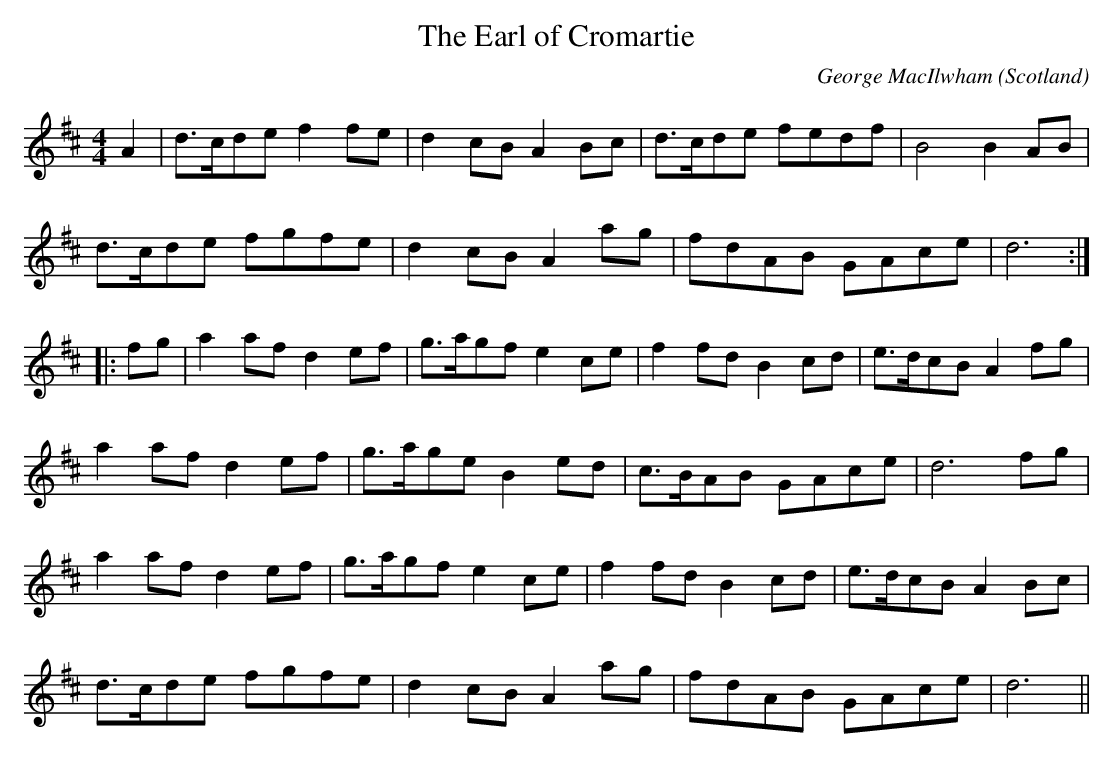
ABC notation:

X:1
T:Earl of Cromartie, The
C:George MacIlwham
O:Scotland
M:4/4
L:1/8
K:D
A2|d>cde f2fe|d2cB A2Bc|d>cde fedf|B4 B2AB|!
d>cde fgfe|d2cB A2ag|fdAB GAce|d6:|!
|:fg|a2af d2ef|g>agf e2ce|f2fd B2cd|e>dcB A2fg|!
a2af d2ef|g>age B2ed|c>BAB GAce|d6fg|!
a2af d2ef|g>agf e2ce|f2fd B2cd|e>dcB A2Bc|!
d>cde fgfe|d2cB A2ag|fdAB GAce|d6||!
